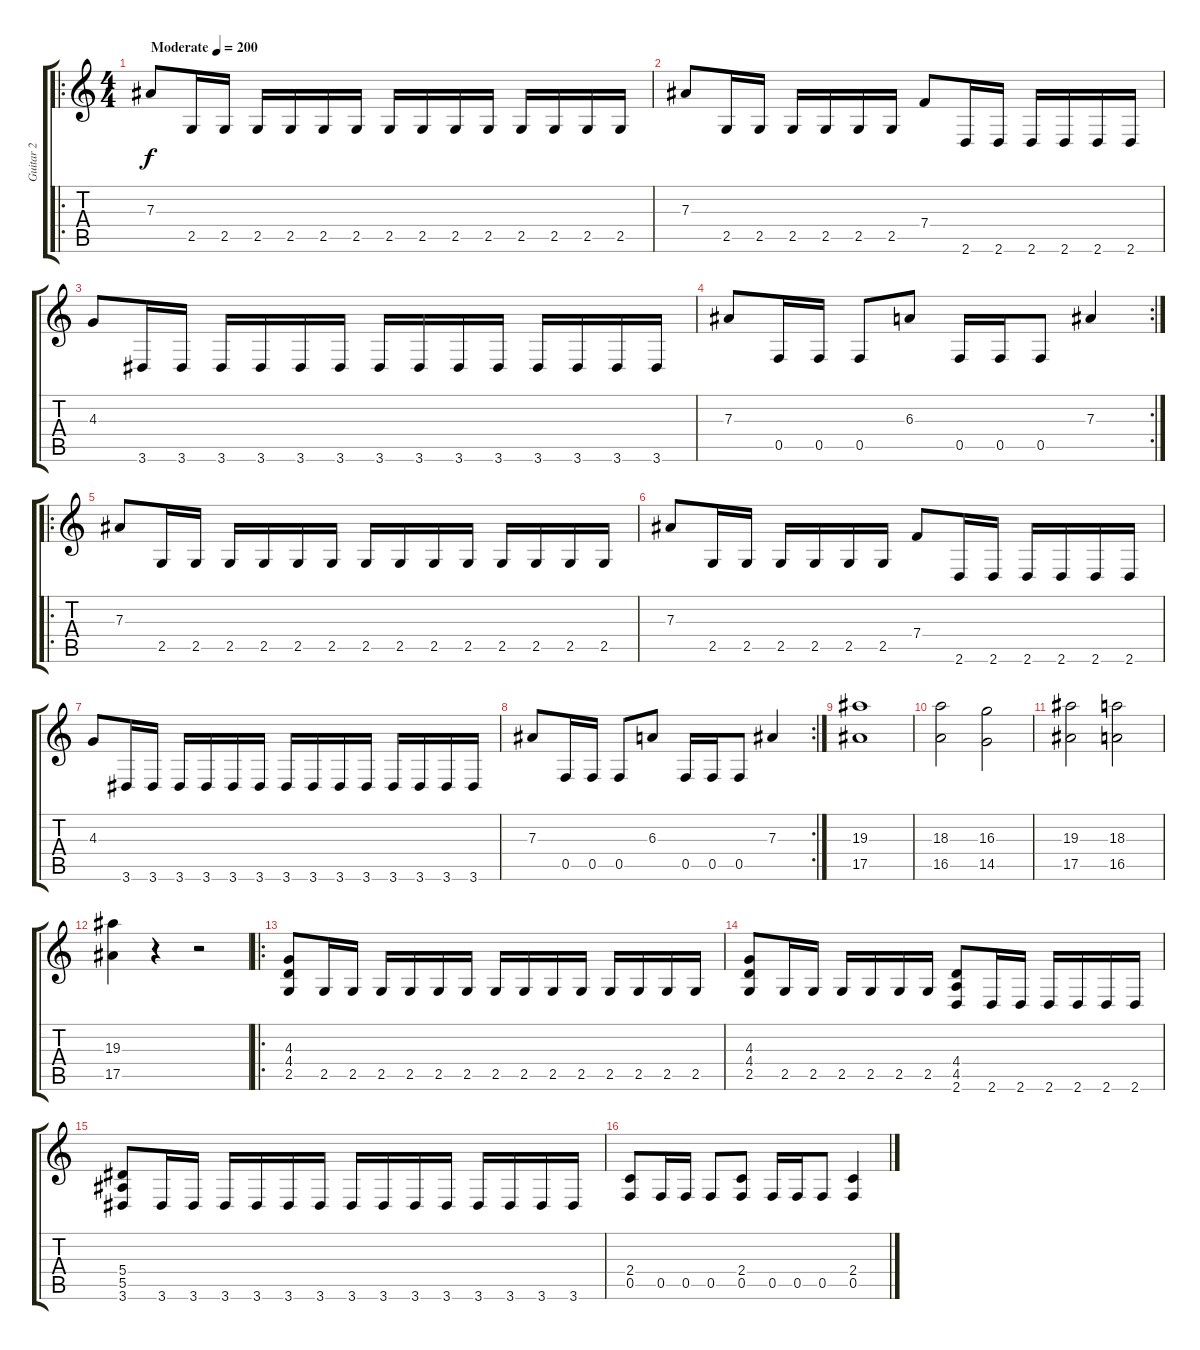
\track ("Guitar 2" "Guitar 2") {instrument distortionguitar}
\staff {score tabs}
\tuning (C4 G3 Eb3 Bb2 F2 C2) {hide}
\ro
\ts (4 4)
\tempo (200 "Moderate")
\clef g2
\ks c
7.3.8{dy f instrument distortionguitar} 2.5.16 2.5.16 2.5.16 2.5.16 2.5.16 2.5.16 2.5.16 2.5.16 2.5.16 2.5.16 2.5.16 2.5.16 2.5.16 2.5.16 |
7.3.8 2.5.16 2.5.16 2.5.16 2.5.16 2.5.16 2.5.16 7.4.8 2.6.16 2.6.16 2.6.16 2.6.16 2.6.16 2.6.16 |
4.3.8 3.6.16 3.6.16 3.6.16 3.6.16 3.6.16 3.6.16 3.6.16 3.6.16 3.6.16 3.6.16 3.6.16 3.6.16 3.6.16 3.6.16 |
\rc 2
7.3.8 0.5.16 0.5.16 0.5.8 6.3.8 0.5.16 0.5.16 0.5.8 7.3.4 |
\ro
7.3.8 2.5.16 2.5.16 2.5.16 2.5.16 2.5.16 2.5.16 2.5.16 2.5.16 2.5.16 2.5.16 2.5.16 2.5.16 2.5.16 2.5.16 |
7.3.8 2.5.16 2.5.16 2.5.16 2.5.16 2.5.16 2.5.16 7.4.8 2.6.16 2.6.16 2.6.16 2.6.16 2.6.16 2.6.16 |
4.3.8 3.6.16 3.6.16 3.6.16 3.6.16 3.6.16 3.6.16 3.6.16 3.6.16 3.6.16 3.6.16 3.6.16 3.6.16 3.6.16 3.6.16 |
\rc 2
7.3.8 0.5.16 0.5.16 0.5.8 6.3.8 0.5.16 0.5.16 0.5.8 7.3.4 |
(19.3 17.5).1 |
(18.3 16.5).2 (16.3 14.5).2 |
(19.3 17.5).2 (18.3 16.5).2 |
(19.3 17.5).4 r.4 r.2 |
\ro
(4.3 4.4 2.5).8 2.5.16 2.5.16 2.5.16 2.5.16 2.5.16 2.5.16 2.5.16 2.5.16 2.5.16 2.5.16 2.5.16 2.5.16 2.5.16 2.5.16 |
(4.3 4.4 2.5).8 2.5.16 2.5.16 2.5.16 2.5.16 2.5.16 2.5.16 (4.4 4.5 2.6).8 2.6.16 2.6.16 2.6.16 2.6.16 2.6.16 2.6.16 |
(5.4 5.5 3.6).8 3.6.16 3.6.16 3.6.16 3.6.16 3.6.16 3.6.16 3.6.16 3.6.16 3.6.16 3.6.16 3.6.16 3.6.16 3.6.16 3.6.16 |
(2.4 0.5).8 0.5.16 0.5.16 0.5.8 (2.4 0.5).8 0.5.16 0.5.16 0.5.8 (2.4 0.5).4
